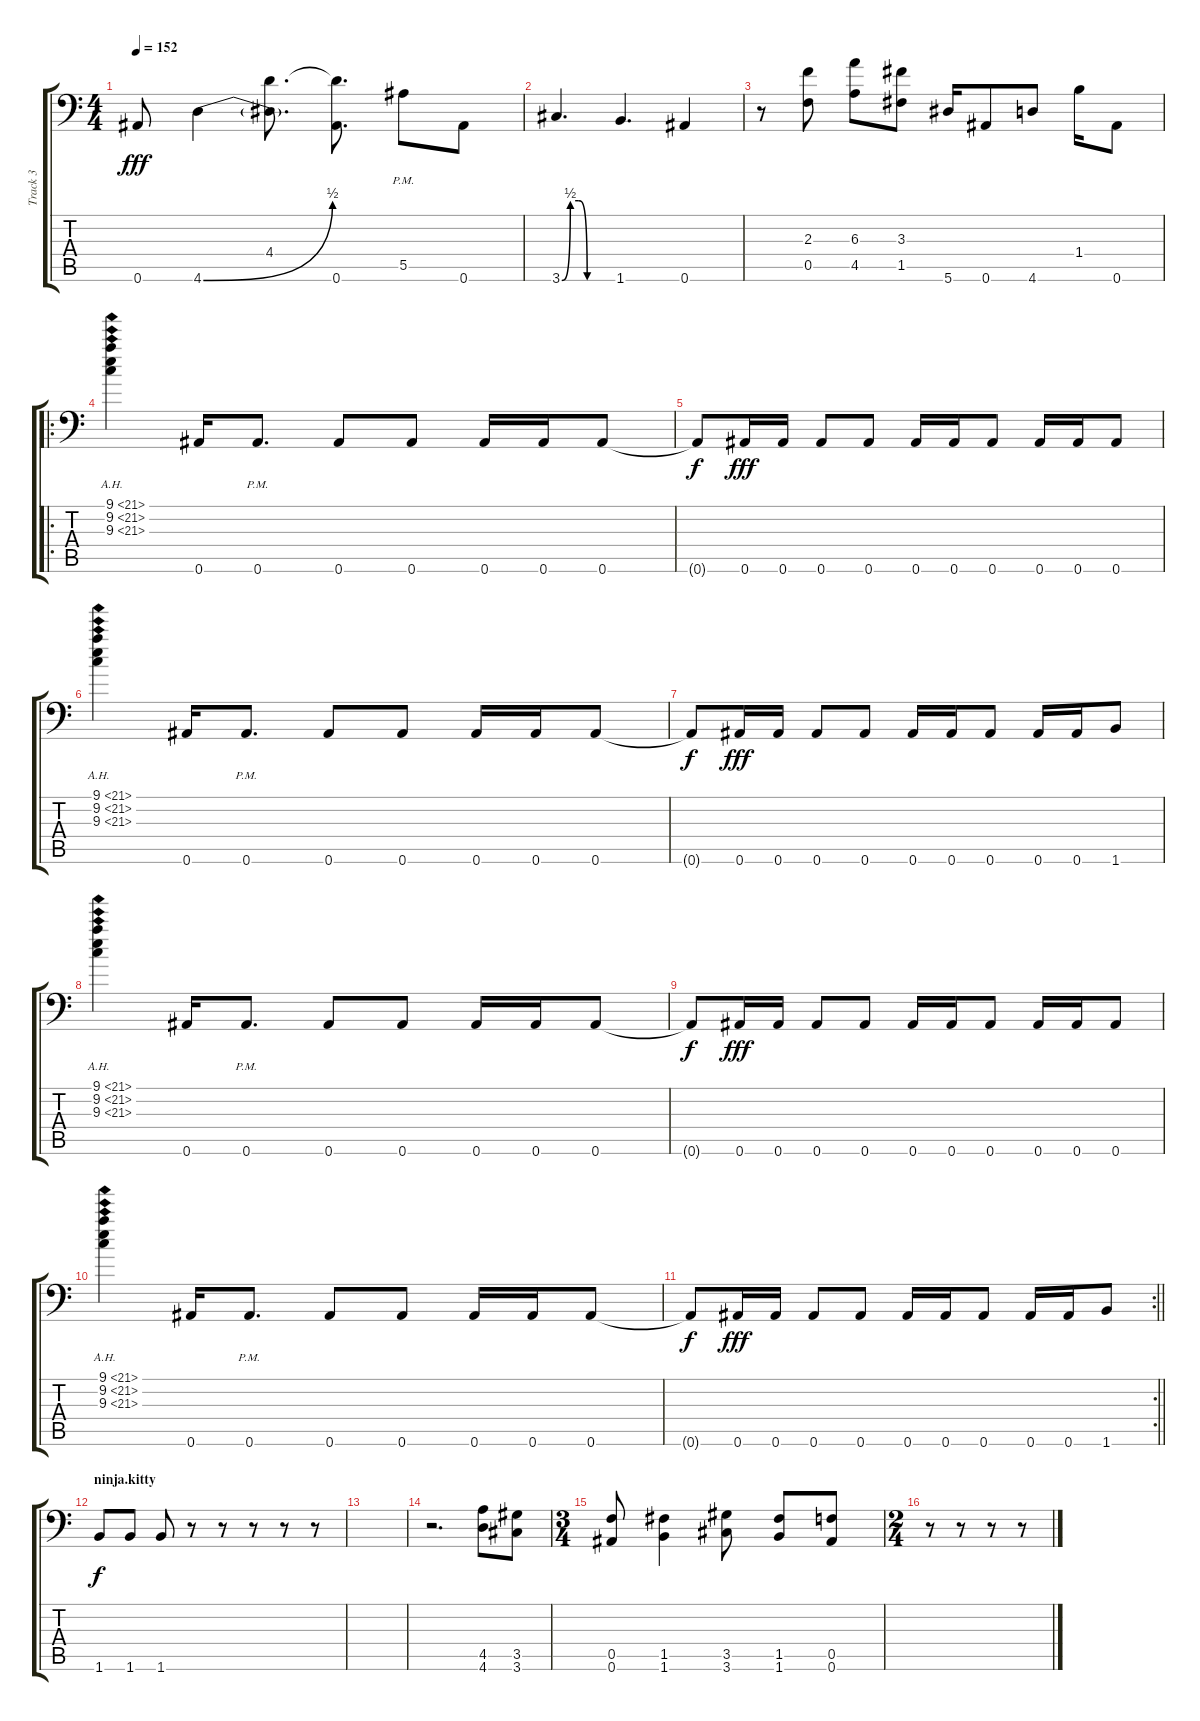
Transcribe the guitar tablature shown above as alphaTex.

\track ("Track 3" "Track 3") {instrument distortionguitar}
\staff {score tabs}
\tuning (C4 G3 Eb3 Bb2 F2 Bb1) {hide}
\ts (4 4)
\tempo 152
\clef f4
\ks c
0.6{t}.8{dy fff} 4.6{be (bend 0 0 60 2)}.4 (4.4 4.6{t}).8{d} (4.4{t} 0.6).8{d} 5.5{pm}.8 0.6.8 |
3.6{be (custom 0 0 10 2 20 2 30 0 60 0)}.4{d} 1.6.4{d} 0.6.4 |
r.8 (2.3 0.5).8 (6.3 4.5).8 (3.3 1.5).8 5.6.16 0.6.8 4.6.8 1.4.16 0.6.8 |
\ro
(9.1{ah 12} 9.2{ah 12} 9.3{ah 12}).4 0.6.16 0.6{pm}.8{d} 0.6.8 0.6.8 0.6.16 0.6.16 0.6.8 |
0.6{t}.8{dy f} 0.6.16{dy fff} 0.6.16 0.6.8 0.6.8 0.6.16 0.6.16 0.6.8 0.6.16 0.6.16 0.6.8 |
(9.1{ah 12} 9.2{ah 12} 9.3{ah 12}).4 0.6.16 0.6{pm}.8{d} 0.6.8 0.6.8 0.6.16 0.6.16 0.6.8 |
0.6{t}.8{dy f} 0.6.16{dy fff} 0.6.16 0.6.8 0.6.8 0.6.16 0.6.16 0.6.8 0.6.16 0.6.16 1.6.8 |
(9.1{ah 12} 9.2{ah 12} 9.3{ah 12}).4 0.6.16 0.6{pm}.8{d} 0.6.8 0.6.8 0.6.16 0.6.16 0.6.8 |
0.6{t}.8{dy f} 0.6.16{dy fff} 0.6.16 0.6.8 0.6.8 0.6.16 0.6.16 0.6.8 0.6.16 0.6.16 0.6.8 |
(9.1{ah 12} 9.2{ah 12} 9.3{ah 12}).4 0.6.16 0.6{pm}.8{d} 0.6.8 0.6.8 0.6.16 0.6.16 0.6.8 |
\rc 2
\barLineRight lightlight
0.6{t}.8{dy f} 0.6.16{dy fff} 0.6.16 0.6.8 0.6.8 0.6.16 0.6.16 0.6.8 0.6.16 0.6.16 1.6.8 |
\section ("" "ninja.kitty")
1.6.8{dy f} 1.6.8 1.6.8 r.8 r.8 r.8 r.8 r.8 |
|
r.2{d} (4.5 4.6).8 (3.5 3.6).8 |
\ts (3 4)
(0.5 0.6).8 (1.5 1.6).4 (3.5 3.6).8 (1.5 1.6).8 (0.5 0.6).8 |
\ts (2 4)
r.8 r.8 r.8 r.8
